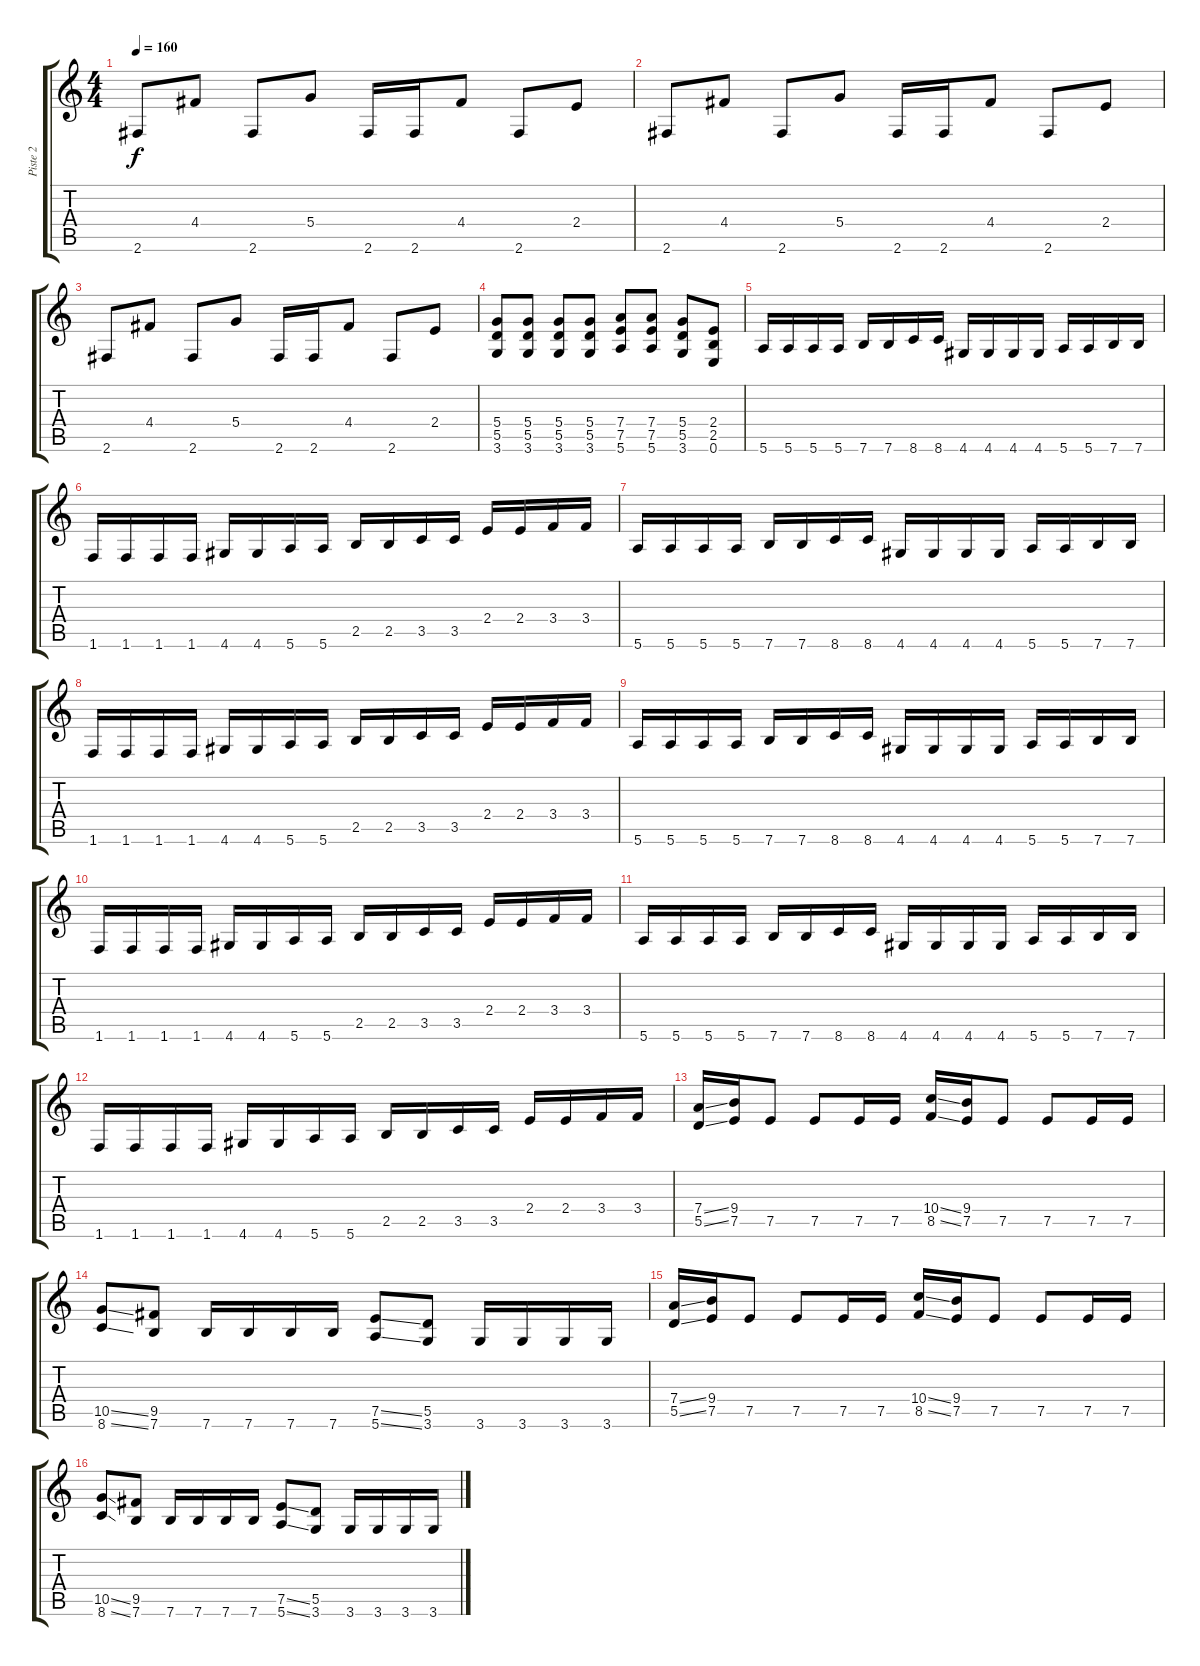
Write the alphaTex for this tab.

\track ("Piste 2" "Piste 2") {instrument distortionguitar}
\staff {score tabs}
\tuning (E4 B3 G3 D3 A2 E2) {hide}
\ts (4 4)
\tempo 160
\clef g2
\ks c
2.6.8{dy f} 4.4.8 2.6.8 5.4.8 2.6.16 2.6.16 4.4.8 2.6.8 2.4.8 |
2.6.8 4.4.8 2.6.8 5.4.8 2.6.16 2.6.16 4.4.8 2.6.8 2.4.8 |
2.6.8 4.4.8 2.6.8 5.4.8 2.6.16 2.6.16 4.4.8 2.6.8 2.4.8 |
(5.4 5.5 3.6).8 (5.4 5.5 3.6).8 (5.4 5.5 3.6).8 (5.4 5.5 3.6).8 (7.4 7.5 5.6).8 (7.4 7.5 5.6).8 (5.4 5.5 3.6).8 (2.4 2.5 0.6).8 |
5.6.16 5.6.16 5.6.16 5.6.16 7.6.16 7.6.16 8.6.16 8.6.16 4.6.16 4.6.16 4.6.16 4.6.16 5.6.16 5.6.16 7.6.16 7.6.16 |
1.6.16 1.6.16 1.6.16 1.6.16 4.6.16 4.6.16 5.6.16 5.6.16 2.5.16 2.5.16 3.5.16 3.5.16 2.4.16 2.4.16 3.4.16 3.4.16 |
5.6.16 5.6.16 5.6.16 5.6.16 7.6.16 7.6.16 8.6.16 8.6.16 4.6.16 4.6.16 4.6.16 4.6.16 5.6.16 5.6.16 7.6.16 7.6.16 |
1.6.16 1.6.16 1.6.16 1.6.16 4.6.16 4.6.16 5.6.16 5.6.16 2.5.16 2.5.16 3.5.16 3.5.16 2.4.16 2.4.16 3.4.16 3.4.16 |
5.6.16 5.6.16 5.6.16 5.6.16 7.6.16 7.6.16 8.6.16 8.6.16 4.6.16 4.6.16 4.6.16 4.6.16 5.6.16 5.6.16 7.6.16 7.6.16 |
1.6.16 1.6.16 1.6.16 1.6.16 4.6.16 4.6.16 5.6.16 5.6.16 2.5.16 2.5.16 3.5.16 3.5.16 2.4.16 2.4.16 3.4.16 3.4.16 |
5.6.16 5.6.16 5.6.16 5.6.16 7.6.16 7.6.16 8.6.16 8.6.16 4.6.16 4.6.16 4.6.16 4.6.16 5.6.16 5.6.16 7.6.16 7.6.16 |
1.6.16 1.6.16 1.6.16 1.6.16 4.6.16 4.6.16 5.6.16 5.6.16 2.5.16 2.5.16 3.5.16 3.5.16 2.4.16 2.4.16 3.4.16 3.4.16 |
(7.4{ss} 5.5{ss}).16{volume 12} (9.4 7.5).16 7.5.8 7.5.8 7.5.16 7.5.16 (10.4{ss} 8.5{ss}).16 (9.4 7.5).16 7.5.8 7.5.8 7.5.16 7.5.16 |
(10.5{ss} 8.6{ss}).8 (9.5 7.6).8 7.6.16 7.6.16 7.6.16 7.6.16 (7.5{ss} 5.6{ss}).8 (5.5 3.6).8 3.6.16 3.6.16 3.6.16 3.6.16 |
(7.4{ss} 5.5{ss}).16 (9.4 7.5).16 7.5.8 7.5.8 7.5.16 7.5.16 (10.4{ss} 8.5{ss}).16 (9.4 7.5).16 7.5.8 7.5.8 7.5.16 7.5.16 |
(10.5{ss} 8.6{ss}).8 (9.5 7.6).8 7.6.16 7.6.16 7.6.16 7.6.16 (7.5{ss} 5.6{ss}).8 (5.5 3.6).8 3.6.16 3.6.16 3.6.16 3.6.16
